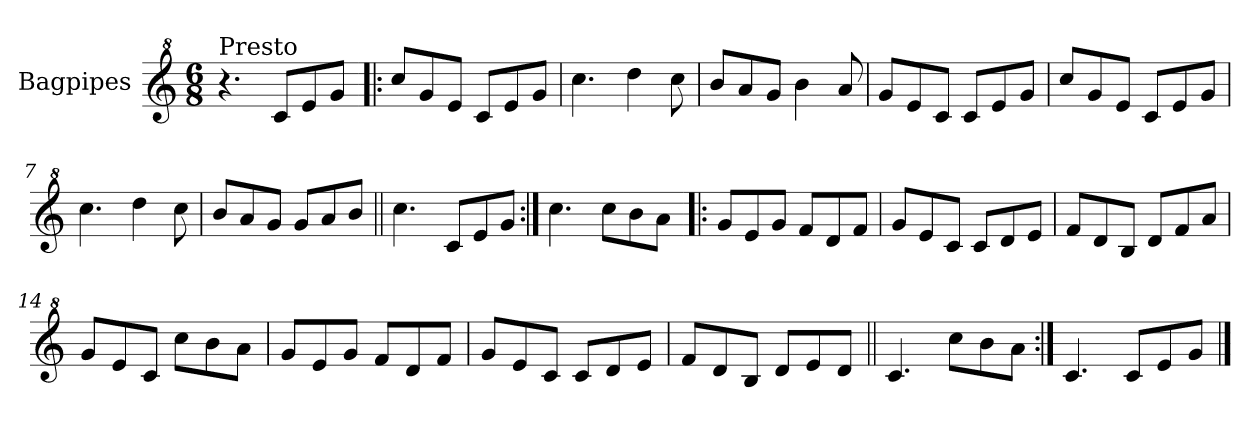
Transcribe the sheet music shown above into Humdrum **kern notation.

**kern
*part1
*staff1
*I"Bagpipes
*I'Bag
*clefG^2
*k[]
*C:
*M6/8
=1
!LO:TX:a:t=Presto
4.r
8cc/L
8ee/
8gg/J
=2!|:
8ccc/L
8gg/
8ee/J
8cc/L
8ee/
8gg/J
=3
4.ccc\
4ddd\
8ccc\
=4
8bb/L
8aa/
8gg/J
4bb\
8aa/
=5
8gg/L
8ee/
8cc/J
8cc/L
8ee/
8gg/J
=6
8ccc/L
8gg/
8ee/J
8cc/L
8ee/
8gg/J
=7
4.ccc\
4ddd\
8ccc\
=8
8bb/L
8aa/
8gg/J
8gg/L
8aa/
8bb/J
!!LO:LB:g=z
=9||
4.ccc\
8cc/L
8ee/
8gg/J
=10:|!
4.ccc\
8ccc\L
8bb\
8aa\J
=11!|:
8gg/L
8ee/
8gg/J
8ff/L
8dd/
8ff/J
=12
8gg/L
8ee/
8cc/J
8cc/L
8dd/
8ee/J
=13
8ff/L
8dd/
8b/J
8dd/L
8ff/
8aa/J
=14
8gg/L
8ee/
8cc/J
8ccc\L
8bb\
8aa\J
=15
8gg/L
8ee/
8gg/J
8ff/L
8dd/
8ff/J
!!LO:LB:g=z
=16
8gg/L
8ee/
8cc/J
8cc/L
8dd/
8ee/J
=17
8ff/L
8dd/
8b/J
8dd/L
8ee/
8dd/J
=18||
4.cc/
8ccc\L
8bb\
8aa\J
=19:|!
4.cc/
8cc/L
8ee/
8gg/J
==
*-
